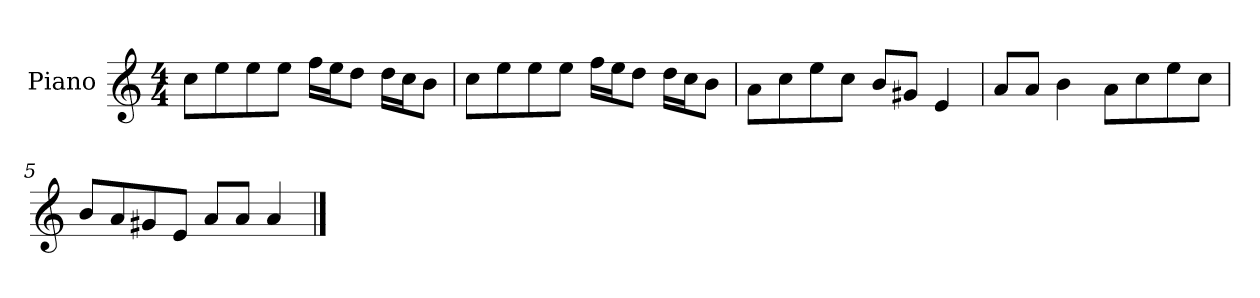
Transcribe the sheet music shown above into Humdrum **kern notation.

**kern
*part1
*staff1
*I"Piano
*I'P-no
*clefG2
*k[]
*M4/4
*MM90
=1
8cc\L
8ee\
8ee\
8ee\J
16ff\LL
16ee\J
8dd\J
16dd\LL
16cc\J
8b\J
=2
8cc\L
8ee\
8ee\
8ee\J
16ff\LL
16ee\J
8dd\J
16dd\LL
16cc\J
8b\J
=3
8a\L
8cc\
8ee\
8cc\J
8b/L
8g#X/J
4e/
=4
8a/L
8a/J
4b\
8a\L
8cc\
8ee\
8cc\J
!!LO:LB:g=z
=5
8b/L
8a/
8g#X/
8e/J
8a/L
8a/J
4a/
==
*-
